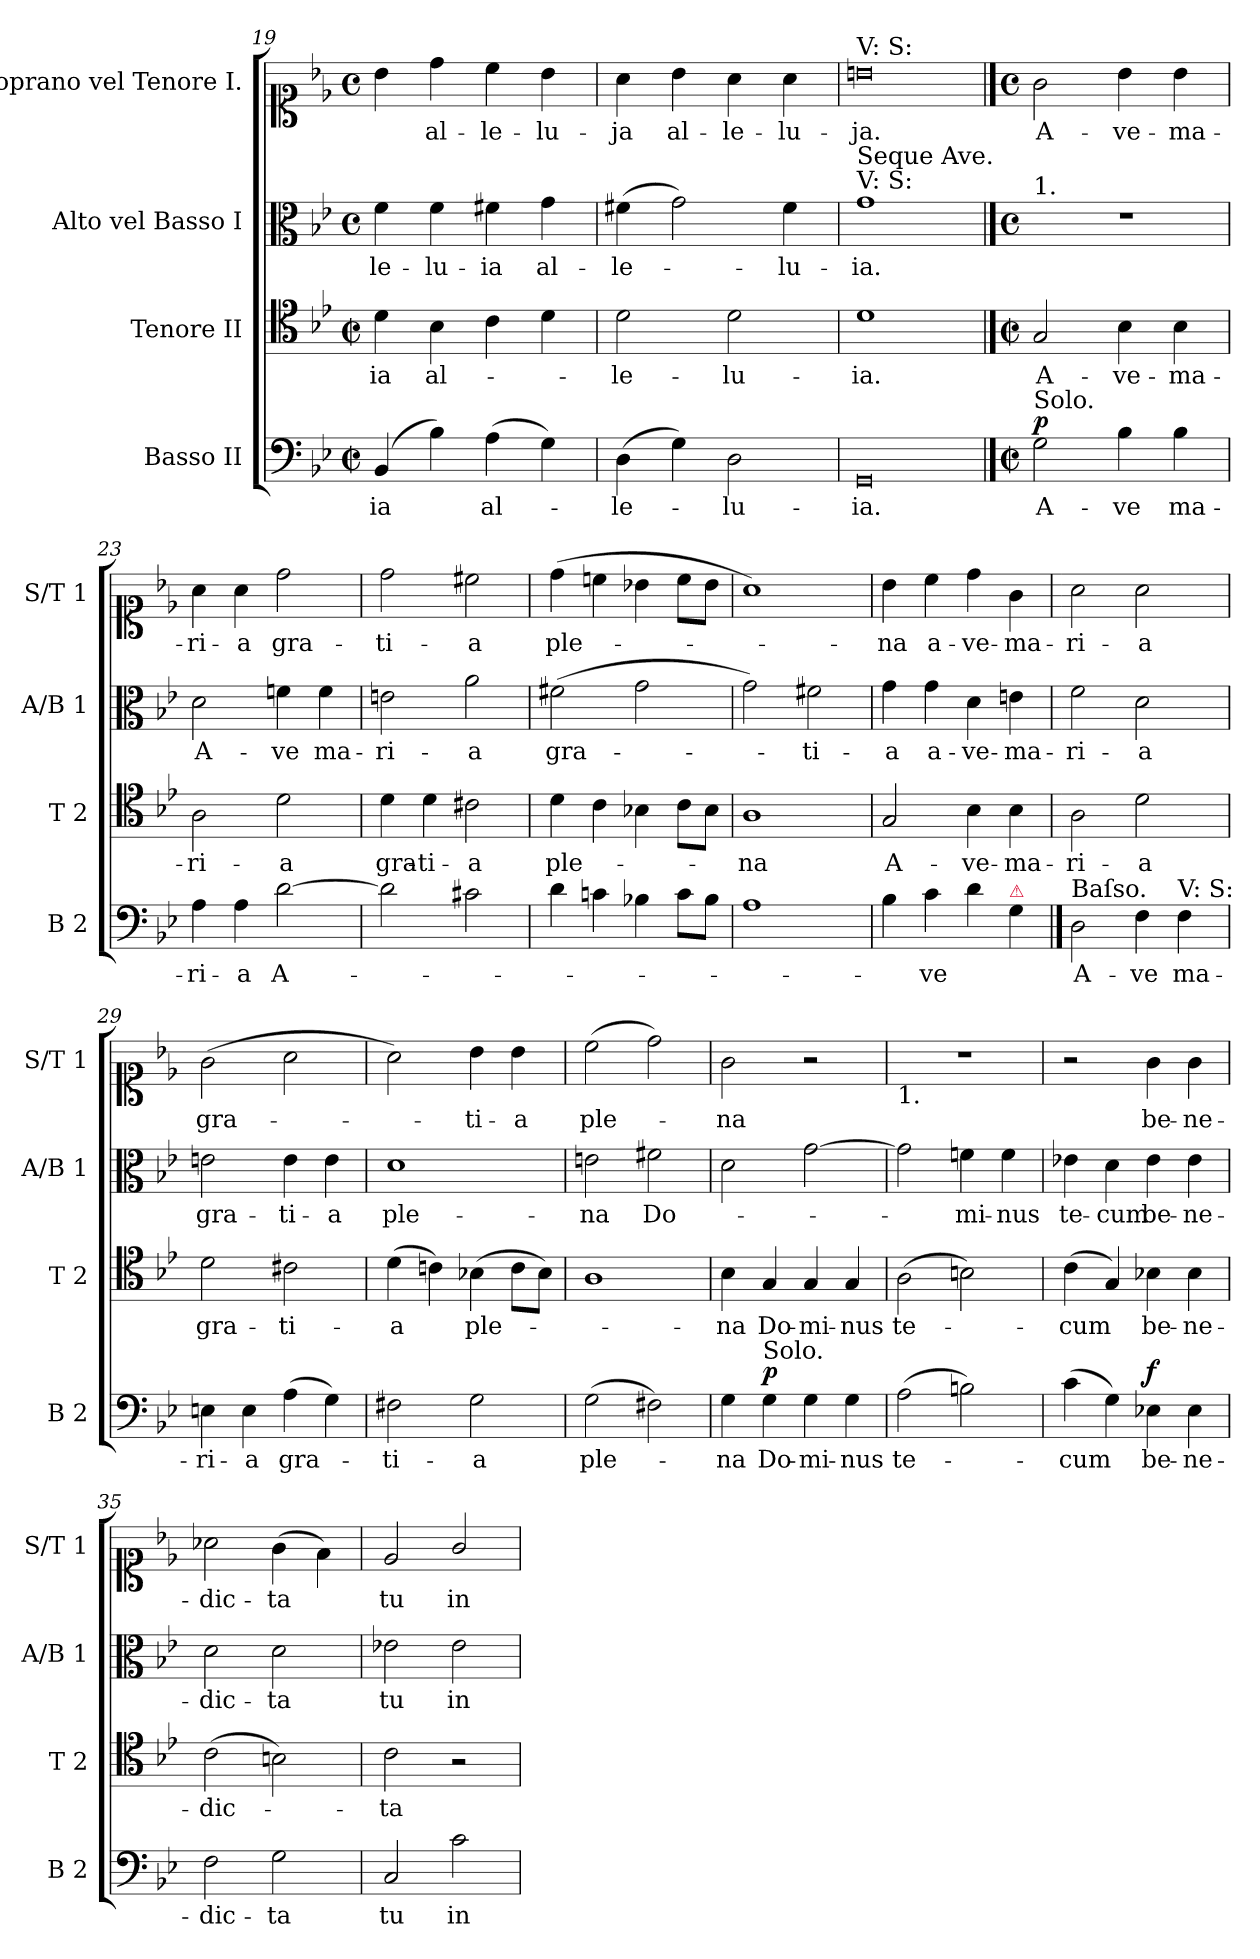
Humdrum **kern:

**kern	**text	**dynam	**kern	**text	**kern	**text	**kern	**text
*part4	*part4	*part4	*part3	*part3	*part2	*part2	*part1	*part1
*staff4	*staff4	*staff4	*staff3	*staff3	*staff2	*staff2	*staff1	*staff1
*I"Basso II	*	*	*I"Tenore II	*	*I"Alto vel Basso I	*	*I"Soprano vel Tenore I.	*
*I'B 2	*	*	*I'T 2	*	*I'A/B 1	*	*I'S/T 1	*
*clefF4	*	*	*clefC4	*	*clefC3	*	*clefC1	*
*k[b-e-]	*	*	*k[b-e-]	*	*k[b-e-]	*	*k[b-e-]	*
*M4/4	*	*	*M4/4	*	*M4/4	*	*M4/4	*
*met(c|)	*	*	*met(c|)	*	*met(c)	*	*met(c)	*
=19	=19	=19	=19	=19	=19	=19	=19	=19
(4BB-/	-ia	.	4d\	-ia	4f\	-le-	4b-\	.
4B-\)	.	.	4B-\	al-	4f\	-lu-	4dd\	al-
(4A\	al-	.	4c\	.	4f#X\	-ia	4cc\	-le-
4G\)	.	.	4d\	.	4g\	al-	4b-\	-lu-
=20	=20	=20	=20	=20	=20	=20	=20	=20
(4D\	-le-	.	2d\	-le-	(4f#X\	-le-	4a\	-ja
4G\)	.	.	.	.	2g\)	.	4b-\	al-
2D\	-lu-	.	2d\	-lu-	.	.	4a\	-le-
.	.	.	.	.	4f#\	-lu-	4a\	-lu-
=21	=21	=21	=21	=21	=21	=21	=21	=21
!	!	!	!	!	!	!	!LO:TX:a:t=V&colon; S&colon;	!
!	!	!	!	!	!LO:TX:a:t=V&colon; S&colon;	!	!	!
!	!	!	!	!	!LO:TX:a:t=Seque Ave.	!	!	!
!LO:N:vis=0	!	!	!	!	!	!	!LO:N:vis=0	!
1GG	-ia.	.	1d	-ia.	1g	-ia.	1bn	-ja.
==22	==22	==22	==22	==22	==22	==22	==22	==22
*M4/4	*	*	*M4/4	*	*M4/4	*	*M4/4	*
*met(c|)	*	*	*met(c|)	*	*met(c)	*	*met(c)	*
!	!	!	!	!	!LO:TX:a:t=1.	!	!	!
!LO:TX:a:t=Solo.	!	!	!	!	!	!	!	!
!	!	!LO:DY:b	!	!	!	!	!	!
2G\	A-	p.	2G/	A-	1r	.	2g\	A-
4B-\	-ve	.	4B-\	-ve-	.	.	4b-\	-ve-
4B-\	ma-	.	4B-\	-ma-	.	.	4b-\	-ma-
=23	=23	=23	=23	=23	=23	=23	=23	=23
4A\	-ri-	.	2A\	-ri-	2d\	A-	4a\	-ri-
4A\	-a	.	.	.	.	.	4a\	-a
[2d\	A-	.	2d\	-a	4fn\	-ve	2dd\	gra-
.	.	.	.	.	4f\	ma-	.	.
=24	=24	=24	=24	=24	=24	=24	=24	=24
2d\]	.	.	4d\	gra-	2en\	-ri-	2dd\	-ti-
.	.	.	4d\	-ti-	.	.	.	.
2c#X\	.	.	2c#X\	-a	2a\	-a	2cc#X\	-a
=25	=25	=25	=25	=25	=25	=25	=25	=25
4d\	.	.	4d\	ple-	(2f#X\	gra-	(4dd\	ple-
4cn\	.	.	4c\	.	.	.	4ccn\	.
4B-X\	.	.	4B-X\	.	2g\	.	4b-X\	.
8c\L	.	.	8c\L	.	.	.	8cc\L	.
8B-\J	.	.	8B-\J	.	.	.	8b-\J	.
=26	=26	=26	=26	=26	=26	=26	=26	=26
1A	.	.	1A	-na	2g\)	.	1a)	.
.	.	.	.	.	2f#X\	-ti-	.	.
=27	=27	=27	=27	=27	=27	=27	=27	=27
4B-\	.	.	2G/	A-	4g\	-a	4b-\	-na
4c\	-ve	.	.	.	4g\	a-	4cc\	a-
4d\	.	.	4B-\	-ve-	4d\	-ve-	4dd\	-ve-
!LO:TX:a:color=crimson:t=⚠	!	!	!	!	!	!	!	!
4G\	.	.	4B-\	-ma-	4en\	-ma-	4g\	-ma-
==28	=28	=28	=28	=28	=28	=28	=28	=28
!LO:TX:a:t=Baſso.	!	!	!	!	!	!	!	!
2D\	A-	.	2A\	-ri-	2f\	-ri-	2a\	-ri-
4F\	-ve	.	2d\	-a	2d\	-a	2a\	-a
!LO:TX:a:t=V&colon; S&colon;	!	!	!	!	!	!	!	!
4F\	ma-	.	.	.	.	.	.	.
=29	=29	=29	=29	=29	=29	=29	=29	=29
4En\	ri-	.	2d\	gra-	2en\	gra-	(2g\	gra-
4E\	-a	.	.	.	.	.	.	.
(4A\	gra-	.	2c#X\	-ti-	4e\	-ti-	2a\	.
4G\)	.	.	.	.	4e\	-a	.	.
=30	=30	=30	=30	=30	=30	=30	=30	=30
2F#X\	-ti-	.	(4d\	-a	1d	ple-	2a\)	.
.	.	.	4cn\)	.	.	.	.	.
2G\	-a	.	(4B-X\	ple-	.	.	4b-\	-ti-
.	.	.	8c\L	.	.	.	4b-\	-a
.	.	.	8B-\J)	.	.	.	.	.
=31	=31	=31	=31	=31	=31	=31	=31	=31
(2G\	ple-	.	1A	.	2en\	-na	(2cc\	ple-
2F#X\)	.	.	.	.	2f#X\	Do-	2dd\)	.
=32	=32	=32	=32	=32	=32	=32	=32	=32
4G\	-na	.	4B-\	-na	2d\	.	2g\	-na
!LO:TX:a:t=Solo.	!	!	!	!	!	!	!	!
!	!	!LO:DY:b	!	!	!	!	!	!
4G\	Do-	p.	4G/	Do-	.	.	.	.
4G\	-mi-	.	4G/	-mi-	[2g\	.	2r	.
4G\	-nus	.	4G/	-nus	.	.	.	.
=33	=33	=33	=33	=33	=33	=33	=33	=33
!	!	!	!	!	!	!	!LO:TX:b:t=1.	!
(2A\	te-	.	(2A\	te-	2g\]	.	1r	.
2Bn\)	.	.	2Bn\)	.	4fn\	-mi-	.	.
.	.	.	.	.	4f\	-nus	.	.
=34	=34	=34	=34	=34	=34	=34	=34	=34
(4c\	-cum	.	(4c\	-cum	4e-X\	te-	2r	.
4G\)	.	.	4G/)	.	4d\	-cum	.	.
!	!	!LO:DY:b	!	!	!	!	!	!
4E-X\	be-	f.	4B-X\	be-	4e-\	be-	4g\	be-
4E-\	-ne-	.	4B-\	-ne-	4e-\	-ne-	4g\	-ne-
=35	=35	=35	=35	=35	=35	=35	=35	=35
2F\	-dic-	.	(2c\	-dic-	2d\	-dic-	2a-X\	-dic-
2G\	-ta	.	2Bn\)	.	2d\	-ta	(4g\	-ta
.	.	.	.	.	.	.	4f\)	.
=36	=36	=36	=36	=36	=36	=36	=36	=36
2C/	tu	.	2c\	-ta	2e-X\	tu	2e-/	tu
2c\	in	.	2r	.	2e-\	in	2g/	in
=	=	=	=	=	=	=	=	=
*-	*-	*-	*-	*-	*-	*-	*-	*-
